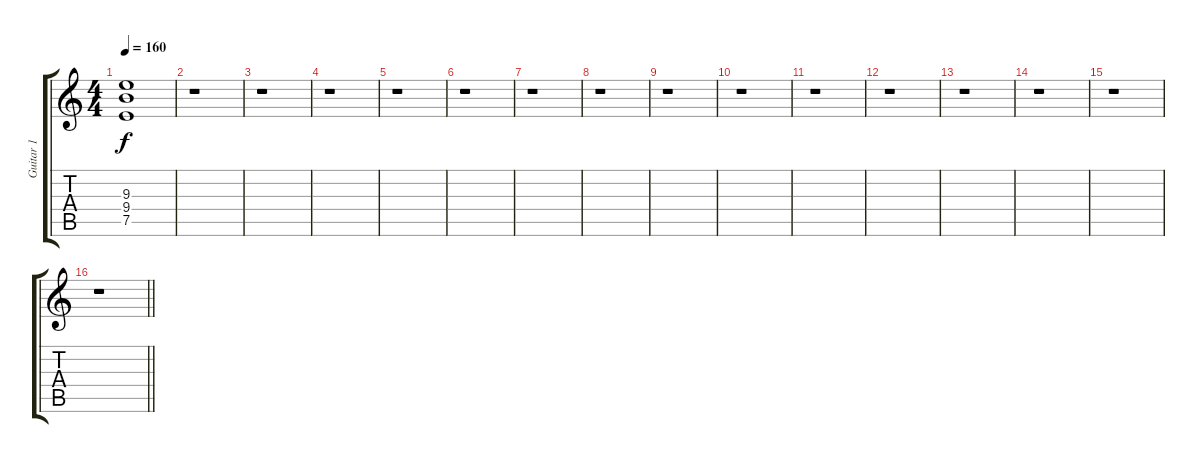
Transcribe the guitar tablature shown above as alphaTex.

\track ("Guitar 1" "Guitar 1") {instrument distortionguitar}
\staff {score tabs}
\tuning (E4 B3 G3 D3 A2 E2) {hide}
\ts (4 4)
\tempo 160
\clef g2
\ks c
(9.3{t} 9.4{t} 7.5{t}).1{dy f} |
r.1 |
r.1 |
r.1 |
r.1 |
r.1 |
r.1 |
r.1 |
r.1 |
r.1 |
r.1 |
r.1 |
r.1 |
r.1 |
r.1 |
\barLineRight lightlight
r.1
